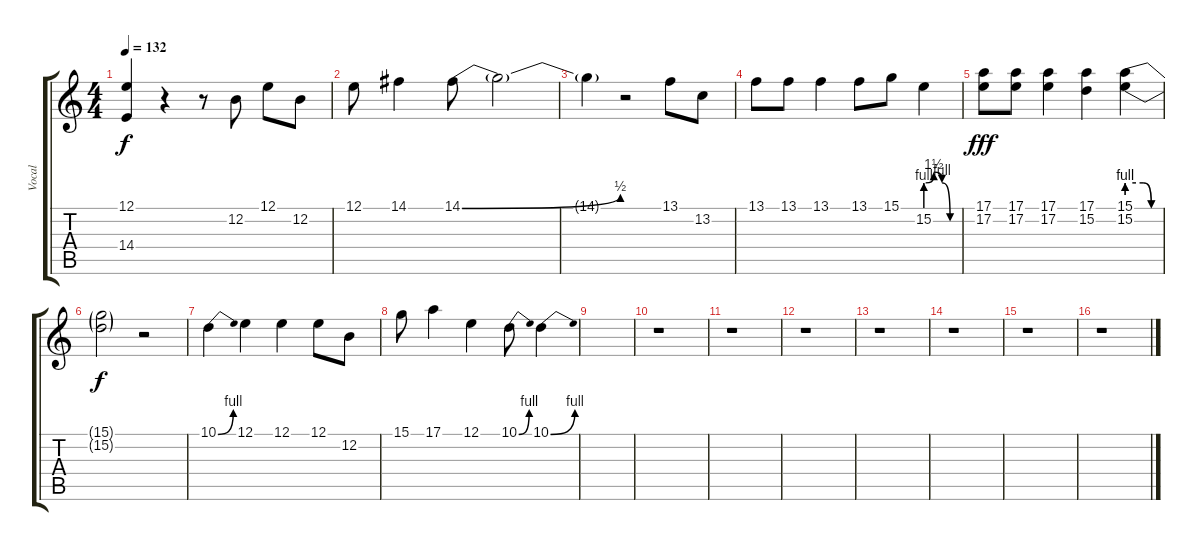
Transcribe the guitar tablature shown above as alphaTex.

\track ("Vocal" "Vocal") {instrument baritonesax}
\staff {score tabs}
\tuning (E4 B3 G3 D3 A2 E2) {hide}
\ts (4 4)
\tempo 132
\clef g2
\ks c
(12.1{t} 14.4{t}).4{dy f} r.4 r.8 12.2.8 12.1.8 12.2.8 |
12.1.8 14.1.4 14.1{be (bend 0 0 60 2)}.8 14.1{t}.2 |
14.1{t}.4 r.2 13.1.8 13.2.8 |
13.1.8 13.1.8 13.1.4 13.1.8 15.1.8 15.2{be (custom 0 4 15 6 30 4 45 0 60 0)}.4 |
(17.1 17.2).8{dy fff} (17.1 17.2).8 (17.1 17.2).4 (17.1 15.2).4 (15.1{be (custom 0 4 30 4 45 0 60 0)} 15.2{be (custom 0 4 30 4 45 0 60 0)}).4 |
(15.1{t} 15.2{t}).2{dy f} r.2 |
10.1{be (bend 0 0 60 4)}.4 12.1.4 12.1.4 12.1.8 12.2.8 |
15.1.8 17.1.4 12.1.4 10.1{be (bend 0 0 60 4)}.8 10.1{be (bend 0 0 60 4)}.4 |
|
r.1 |
r.1 |
r.1 |
r.1 |
r.1 |
r.1 |
r.1
